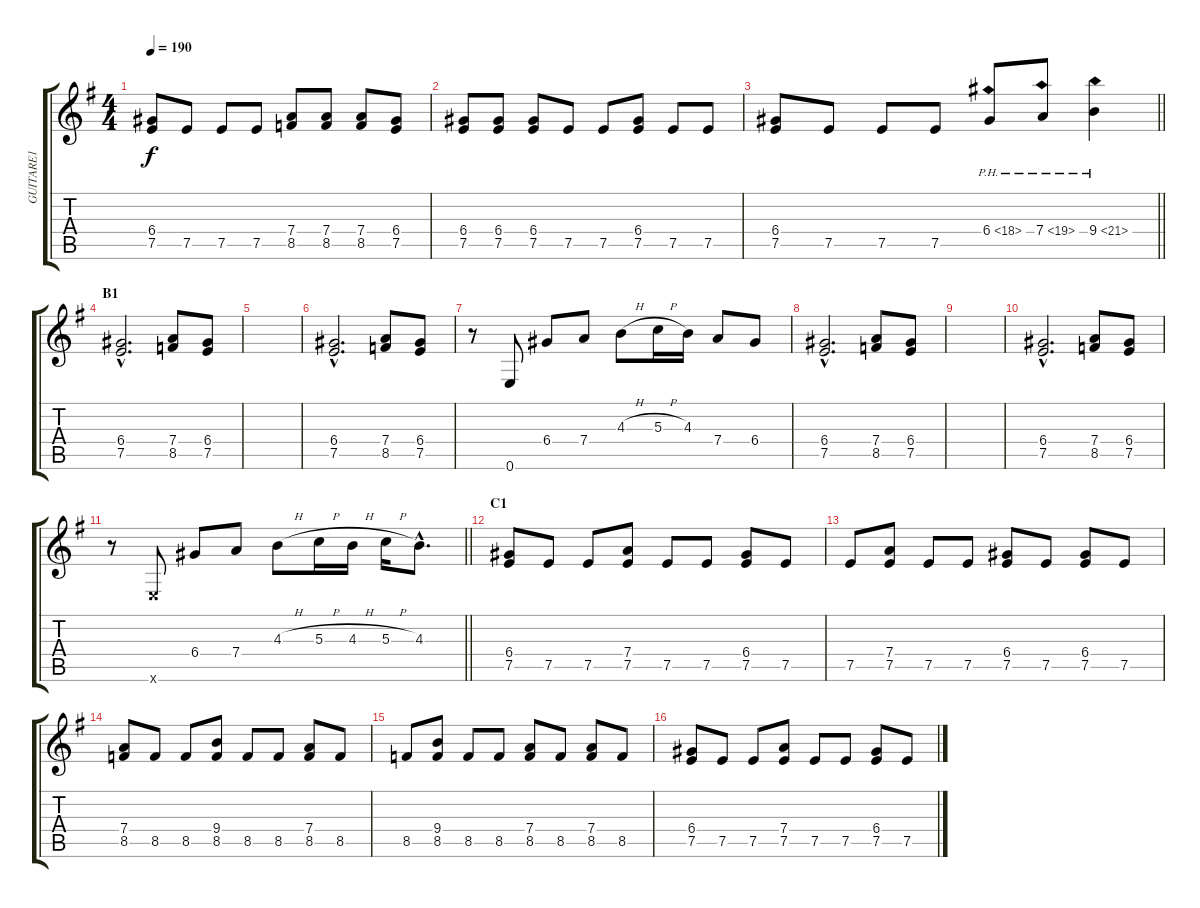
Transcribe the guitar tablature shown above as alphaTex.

\track ("GUITARE1" "GUITARE1") {instrument distortionguitar}
\staff {score tabs}
\tuning (E4 B3 G3 D3 A2 E2) {hide}
\ts (4 4)
\tempo 190
\clef g2
\ks g
(6.4 7.5).8{dy f} 7.5.8 7.5.8 7.5.8 (7.4 8.5).8 (7.4 8.5).8 (7.4 8.5).8 (6.4 7.5).8 |
(6.4 7.5).8 (6.4 7.5).8 (6.4 7.5).8 7.5.8 7.5.8 (6.4 7.5).8 7.5.8 7.5.8 |
\barLineRight lightlight
(6.4 7.5).8 7.5.8 7.5.8 7.5.8 6.4{ph 12}.8 7.4{ph 12}.8 9.4{ph 12}.4 |
\section ("" "B1")
(6.4{hac} 7.5{hac}).2{d} (7.4 8.5).8 (6.4 7.5).8 |
|
(6.4{hac} 7.5{hac}).2{d} (7.4 8.5).8 (6.4 7.5).8 |
r.8 0.6.8 6.4.8 7.4.8 4.3{h}.8 5.3{h}.16 4.3.16 7.4.8 6.4.8 |
(6.4{hac} 7.5{hac}).2{d} (7.4 8.5).8 (6.4 7.5).8 |
|
(6.4{hac} 7.5{hac}).2{d} (7.4 8.5).8 (6.4 7.5).8 |
\barLineRight lightlight
r.8 0.6{x}.8 6.4.8 7.4.8 4.3{h}.8 5.3{h}.16 4.3{h}.16 5.3{h}.16 4.3{hac}.8{d} |
\section ("" "C1")
(6.4 7.5).8 7.5.8 7.5.8 (7.4 7.5).8 7.5.8 7.5.8 (6.4 7.5).8 7.5.8 |
7.5.8 (7.4 7.5).8 7.5.8 7.5.8 (6.4 7.5).8 7.5.8 (6.4 7.5).8 7.5.8 |
(7.4 8.5).8 8.5.8 8.5.8 (9.4 8.5).8 8.5.8 8.5.8 (7.4 8.5).8 8.5.8 |
8.5.8 (9.4 8.5).8 8.5.8 8.5.8 (7.4 8.5).8 8.5.8 (7.4 8.5).8 8.5.8 |
(6.4 7.5).8 7.5.8 7.5.8 (7.4 7.5).8 7.5.8 7.5.8 (6.4 7.5).8 7.5.8
